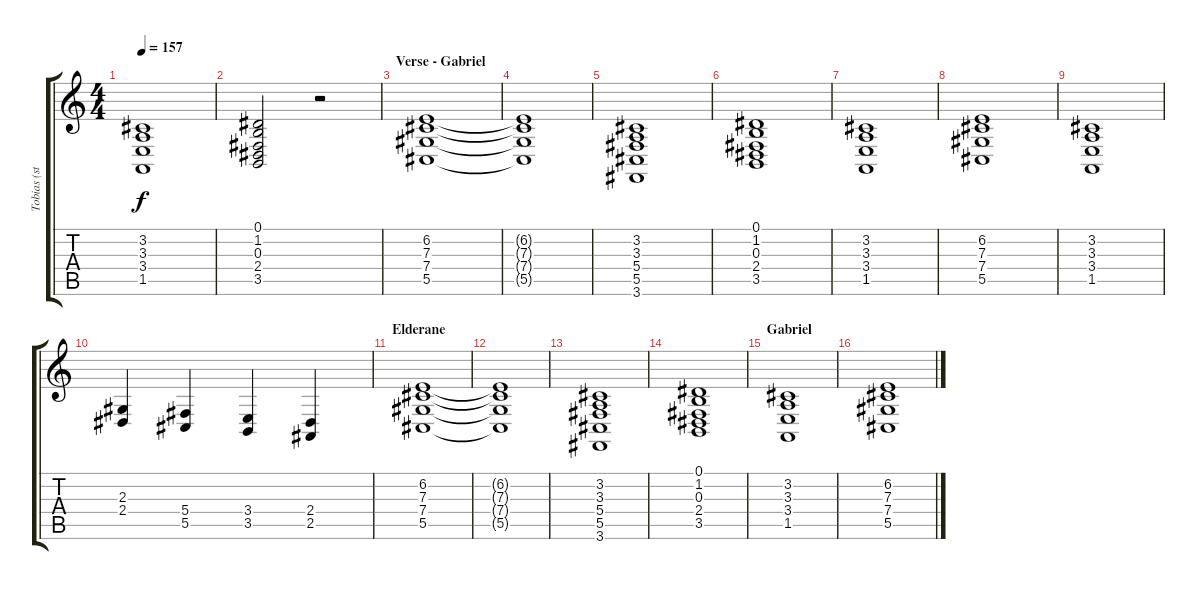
\track ("Tobias (strings)" "Tobias (st") {instrument synthstrings1}
\staff {score tabs}
\tuning (Eb4 Bb3 Gb3 Db3 Ab2 Eb2) {hide}
\ts (4 4)
\tempo 157
\clef g2
\ks c
(3.2 3.3 3.4 1.5).1{dy f} |
(0.1 1.2 0.3 2.4 3.5).2 r.2 |
\section ("" "Verse - Gabriel")
(6.2 7.3 7.4 5.5).1 |
(6.2{t} 7.3{t} 7.4{t} 5.5{t}).1 |
(3.2 3.3 5.4 5.5 3.6).1 |
(0.1 1.2 0.3 2.4 3.5).1 |
(3.2 3.3 3.4 1.5).1 |
(6.2 7.3 7.4 5.5).1 |
(3.2 3.3 3.4 1.5).1 |
(2.3 2.4).4 (5.4 5.5).4 (3.4 3.5).4 (2.4 2.5).4 |
\section ("" "Elderane")
(6.2 7.3 7.4 5.5).1 |
(6.2{t} 7.3{t} 7.4{t} 5.5{t}).1 |
(3.2 3.3 5.4 5.5 3.6).1 |
(0.1 1.2 0.3 2.4 3.5).1 |
\section ("" "Gabriel")
(3.2 3.3 3.4 1.5).1 |
(6.2 7.3 7.4 5.5).1
